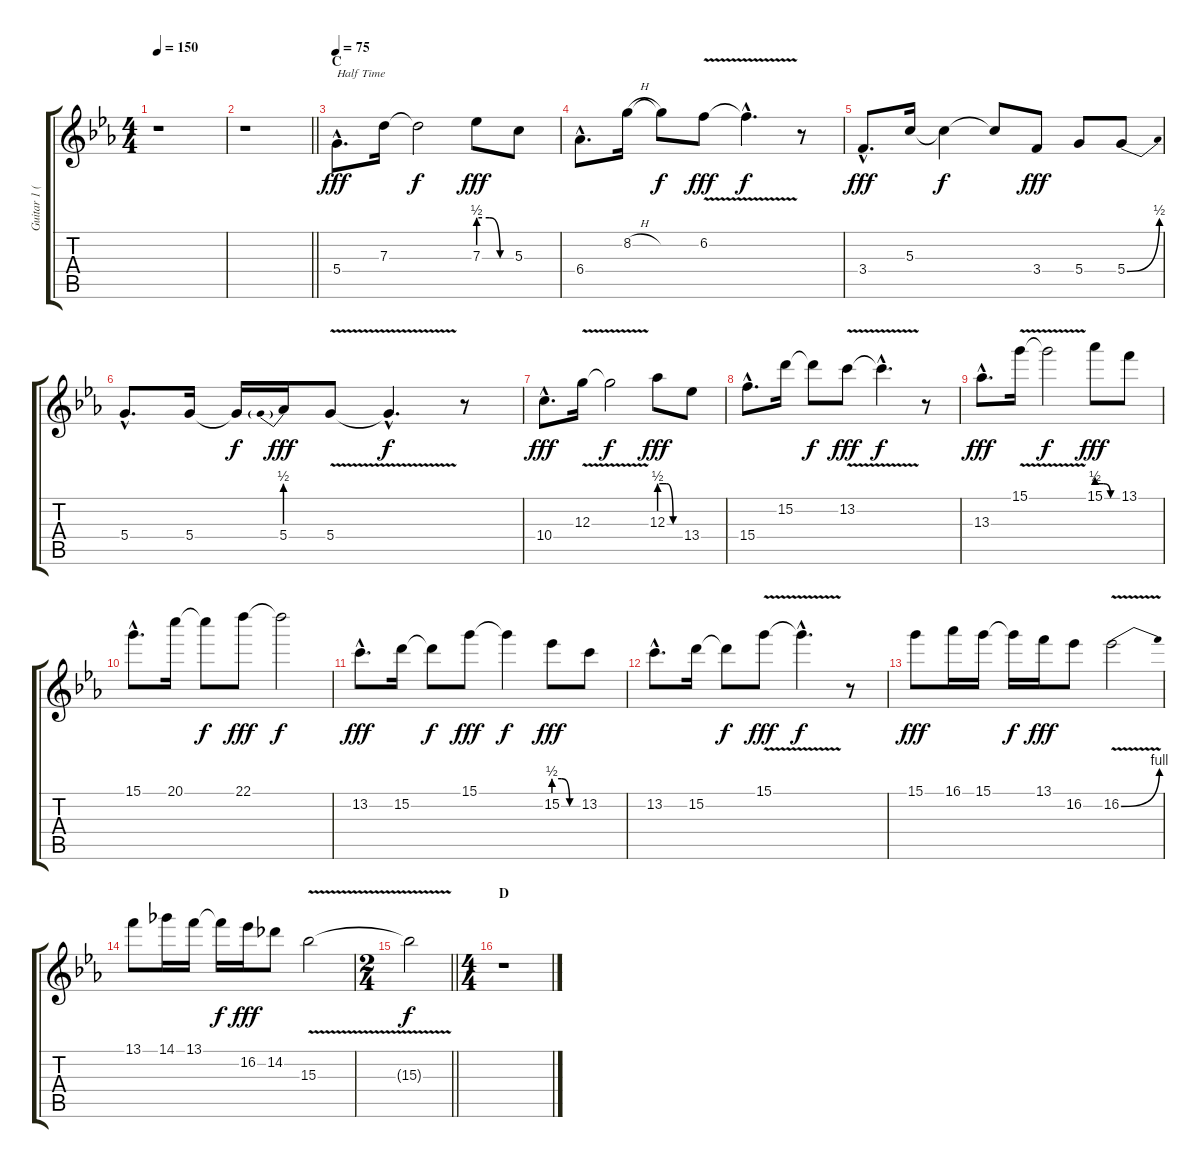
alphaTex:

\track ("Guitar 1 (Steve Vai)" "Guitar 1 (") {instrument distortionguitar}
\staff {score tabs}
\tuning (E4 B3 G3 D3 A2 E2) {hide}
\ts (4 4)
\tempo 150
\clef g2
\ks eb
r.1{dy f} |
\barLineRight lightlight
r.1 |
\section ("" "C")
\tempo 75
5.4{hac}.8{d txt "Half Time" dy fff instrument electricguitarjazz} 7.3.16 7.3{t}.2{dy f} 7.3{be (custom 0 2 20 2 40 0 60 0)}.8{dy fff} 5.3.8 |
6.4{hac}.8{d} 8.2{h}.16 8.2{t}.8{dy f} 6.2{v}.8{dy fff} 6.2{hac t}.4{d dy f} r.8 |
3.4{hac}.8{d dy fff} 5.3.16 5.3{t}.4{dy f} 5.3{t}.8 3.4.8{dy fff} 5.4.8 5.4{be (bend 0 0 60 2)}.8 |
5.4{hac}.8{d} 5.4.16 5.4{t}.16{dy f} 5.4{be (prebend 0 2 60 2)}.16{dy fff} 5.4{v}.8 5.4{hac t}.4{d dy f} r.8 |
10.4{hac}.8{d dy fff} 12.3{v}.16 12.3{t}.2{dy f} 12.3{be (custom 0 2 20 2 40 0 60 0)}.8{dy fff} 13.4.8 |
15.4{hac}.8{d} 15.2.16 15.2{t}.8{dy f} 13.2{v}.8{dy fff} 13.2{hac t}.4{d dy f} r.8 |
13.3{hac}.8{d dy fff} 15.1{v}.16 15.1{t}.2{dy f} 15.1{be (custom 0 2 20 2 40 0 60 0)}.8{dy fff} 13.1.8 |
15.1{hac}.8{d} 20.1.16 20.1{t}.8{dy f} 22.1.8{dy fff} 22.1{t}.2{dy f} |
13.2{hac}.8{d dy fff} 15.2.16 15.2{t}.8{dy f} 15.1.8{dy fff} 15.1{t}.4{dy f} 15.2{be (custom 0 2 20 2 40 0 60 0)}.8{dy fff} 13.2.8 |
13.2{hac}.8{d} 15.2.16 15.2{t}.8{dy f} 15.1{v}.8{dy fff} 15.1{hac t}.4{d dy f} r.8 |
15.1.8{dy fff} 16.1.16 15.1.16 15.1{t}.16{dy f} 13.1.16{dy fff} 16.2.8 16.2{be (bend 0 0 60 4) v}.2 |
13.1.8 14.1.16 13.1.16 13.1{t}.16{dy f} 16.2.16{dy fff} 14.2.8 15.3{v}.2 |
\ts (2 4)
\barLineRight lightlight
15.3{t}.2{dy f} |
\ts (4 4)
\section ("" "D")
r.1
